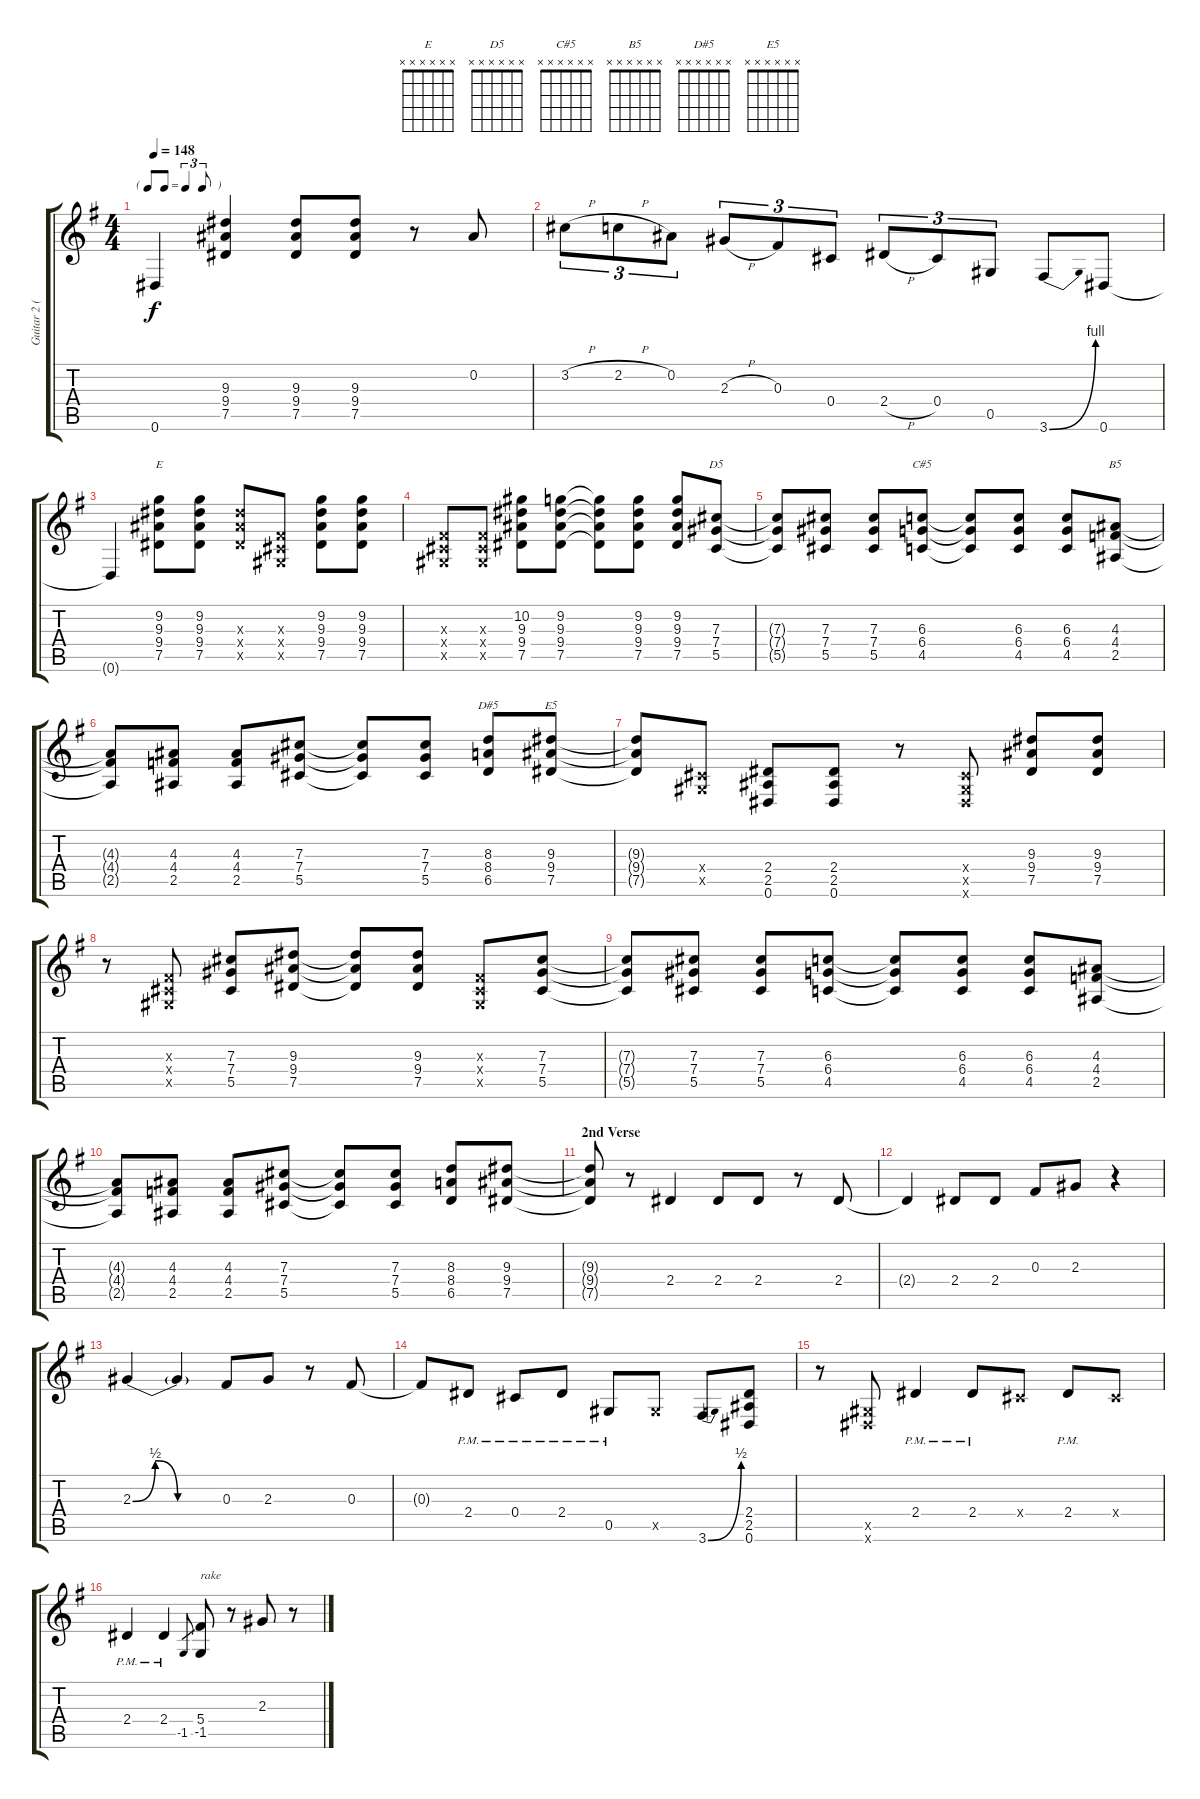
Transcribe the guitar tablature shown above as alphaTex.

\track ("Guitar 2 (Izzy)" "Guitar 2 (") {instrument overdrivenguitar}
\staff {score tabs}
\tuning (Eb4 Bb3 Gb3 Db3 Ab2 Eb2) {hide}
\chord ("E" x x x x x x)
\chord ("D5" x x x x x x)
\chord ("C#5" x x x x x x)
\chord ("B5" x x x x x x)
\chord ("D#5" x x x x x x)
\chord ("E5" x x x x x x)
\ts (4 4)
\tf triplet8th
\tempo 148
\clef g2
\ks g
0.6{t}.4{dy f} (9.3 9.4 7.5).4 (9.3 9.4 7.5).8 (9.3 9.4 7.5).8 r.8 0.2.8 |
3.2{h}.8{tu (3 2)} 2.2{h}.8{tu (3 2)} 0.2.8{tu (3 2)} 2.3{h}.8{tu (3 2)} 0.3.8{tu (3 2)} 0.4.8{tu (3 2)} 2.4{h}.8{tu (3 2)} 0.4.8{tu (3 2)} 0.5.8{tu (3 2)} 3.6{be (bend 0 0 60 4)}.8 0.6.8 |
0.6{t}.4 (9.2 9.3 9.4 7.5).8{ch "E"} (9.2 9.3 9.4 7.5).8 (9.3{x} 9.4{x} 7.5{x}).8 (0.3{x} 0.4{x} 0.5{x}).8 (9.2 9.3 9.4 7.5).8 (9.2 9.3 9.4 7.5).8 |
(0.3{x} 0.4{x} 0.5{x}).8 (0.3{x} 0.4{x} 0.5{x}).8 (10.2 9.3 9.4 7.5).8 (9.2 9.3 9.4 7.5).8 (9.2{t} 9.3{t} 9.4{t} 7.5{t}).8 (9.2 9.3 9.4 7.5).8 (9.2 9.3 9.4 7.5).8 (7.3 7.4 5.5).8{ch "D5"} |
(7.3{t} 7.4{t} 5.5{t}).8 (7.3 7.4 5.5).8 (7.3 7.4 5.5).8 (6.3 6.4 4.5).8{ch "C#5"} (6.3{t} 6.4{t} 4.5{t}).8 (6.3 6.4 4.5).8 (6.3 6.4 4.5).8 (4.3 4.4 2.5).8{ch "B5"} |
(4.3{t} 4.4{t} 2.5{t}).8 (4.3 4.4 2.5).8 (4.3 4.4 2.5).8 (7.3 7.4 5.5).8 (7.3{t} 7.4{t} 5.5{t}).8 (7.3 7.4 5.5).8 (8.3 8.4 6.5).8{ch "D#5"} (9.3 9.4 7.5).8{ch "E5"} |
(9.3{t} 9.4{t} 7.5{t}).8 (0.4{x} 0.5{x}).8 (2.4 2.5 0.6).8 (2.4 2.5 0.6).8 r.8 (0.4{x} 0.5{x} 0.6{x}).8 (9.3 9.4 7.5).8 (9.3 9.4 7.5).8 |
r.8 (0.3{x} 0.4{x} 0.5{x}).8 (7.3 7.4 5.5).8 (9.3 9.4 7.5).8 (9.3{t} 9.4{t} 7.5{t}).8 (9.3 9.4 7.5).8 (0.3{x} 0.4{x} 0.5{x}).8 (7.3 7.4 5.5).8 |
(7.3{t} 7.4{t} 5.5{t}).8 (7.3 7.4 5.5).8 (7.3 7.4 5.5).8 (6.3 6.4 4.5).8 (6.3{t} 6.4{t} 4.5{t}).8 (6.3 6.4 4.5).8 (6.3 6.4 4.5).8 (4.3 4.4 2.5).8 |
(4.3{t} 4.4{t} 2.5{t}).8 (4.3 4.4 2.5).8 (4.3 4.4 2.5).8 (7.3 7.4 5.5).8 (7.3{t} 7.4{t} 5.5{t}).8 (7.3 7.4 5.5).8 (8.3 8.4 6.5).8 (9.3 9.4 7.5).8 |
\section ("" "2nd Verse")
(9.3{t} 9.4{t} 7.5{t}).8 r.8 2.4.4 2.4.8 2.4.8 r.8 2.4.8 |
2.4{t}.4 2.4.8 2.4.8 0.3.8 2.3.8 r.4 |
2.3{be (custom 0 0 15 2 30 0 45 0 60 0)}.4 2.3{t}.4 0.3.8 2.3.8 r.8 0.3.8 |
0.3{t}.8 2.4{pm}.8 0.4{pm}.8 2.4{pm}.8 0.5{pm}.8 0.5{x}.8 3.6{be (bend 0 0 60 2)}.8 (2.4 2.5 0.6).8 |
r.8 (0.5{x} 0.6{x}).8 2.4{pm}.4 2.4{pm}.8 0.4{x}.8 2.4{pm}.8 0.4{x}.8 |
2.4{pm}.4 2.4{pm}.4 -1.5.8{gr} (5.4 -1.5).8{txt "rake"} r.8 2.3.8 r.8
